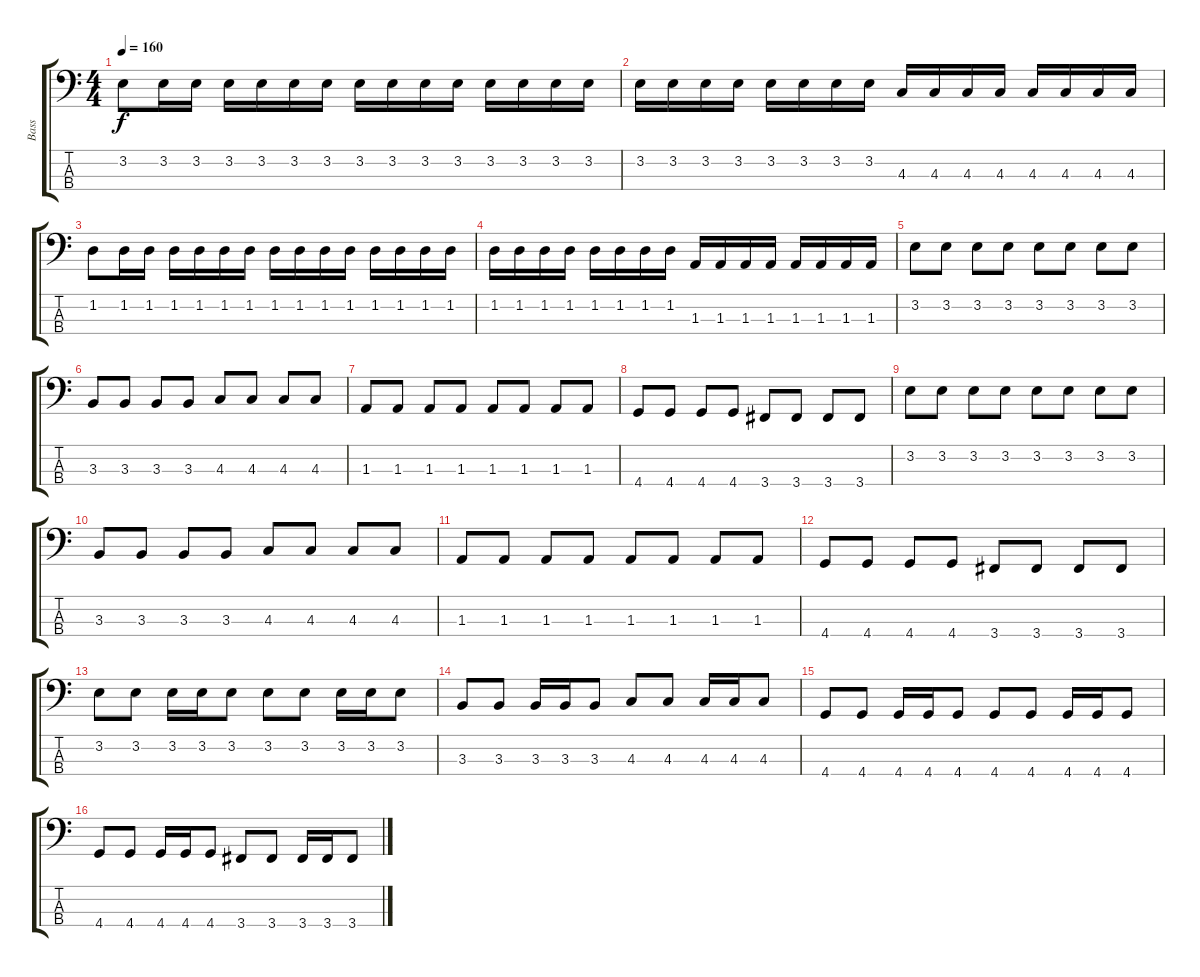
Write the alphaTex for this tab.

\track ("Bass" "Bass") {instrument electricbasspick}
\staff {score tabs}
\tuning (Gb2 Db2 Ab1 Eb1) {hide}
\ts (4 4)
\tempo 160
\clef f4
\ks c
3.2.8{dy f} 3.2.16 3.2.16 3.2.16 3.2.16 3.2.16 3.2.16 3.2.16 3.2.16 3.2.16 3.2.16 3.2.16 3.2.16 3.2.16 3.2.16 |
3.2.16 3.2.16 3.2.16 3.2.16 3.2.16 3.2.16 3.2.16 3.2.16 4.3.16 4.3.16 4.3.16 4.3.16 4.3.16 4.3.16 4.3.16 4.3.16 |
1.2.8 1.2.16 1.2.16 1.2.16 1.2.16 1.2.16 1.2.16 1.2.16 1.2.16 1.2.16 1.2.16 1.2.16 1.2.16 1.2.16 1.2.16 |
1.2.16 1.2.16 1.2.16 1.2.16 1.2.16 1.2.16 1.2.16 1.2.16 1.3.16 1.3.16 1.3.16 1.3.16 1.3.16 1.3.16 1.3.16 1.3.16 |
3.2.8 3.2.8 3.2.8 3.2.8 3.2.8 3.2.8 3.2.8 3.2.8 |
3.3.8 3.3.8 3.3.8 3.3.8 4.3.8 4.3.8 4.3.8 4.3.8 |
1.3.8 1.3.8 1.3.8 1.3.8 1.3.8 1.3.8 1.3.8 1.3.8 |
4.4.8 4.4.8 4.4.8 4.4.8 3.4.8 3.4.8 3.4.8 3.4.8 |
3.2.8 3.2.8 3.2.8 3.2.8 3.2.8 3.2.8 3.2.8 3.2.8 |
3.3.8 3.3.8 3.3.8 3.3.8 4.3.8 4.3.8 4.3.8 4.3.8 |
1.3.8 1.3.8 1.3.8 1.3.8 1.3.8 1.3.8 1.3.8 1.3.8 |
4.4.8 4.4.8 4.4.8 4.4.8 3.4.8 3.4.8 3.4.8 3.4.8 |
3.2.8 3.2.8 3.2.16 3.2.16 3.2.8 3.2.8 3.2.8 3.2.16 3.2.16 3.2.8 |
3.3.8 3.3.8 3.3.16 3.3.16 3.3.8 4.3.8 4.3.8 4.3.16 4.3.16 4.3.8 |
4.4.8 4.4.8 4.4.16 4.4.16 4.4.8 4.4.8 4.4.8 4.4.16 4.4.16 4.4.8 |
4.4.8 4.4.8 4.4.16 4.4.16 4.4.8 3.4.8 3.4.8 3.4.16 3.4.16 3.4.8
